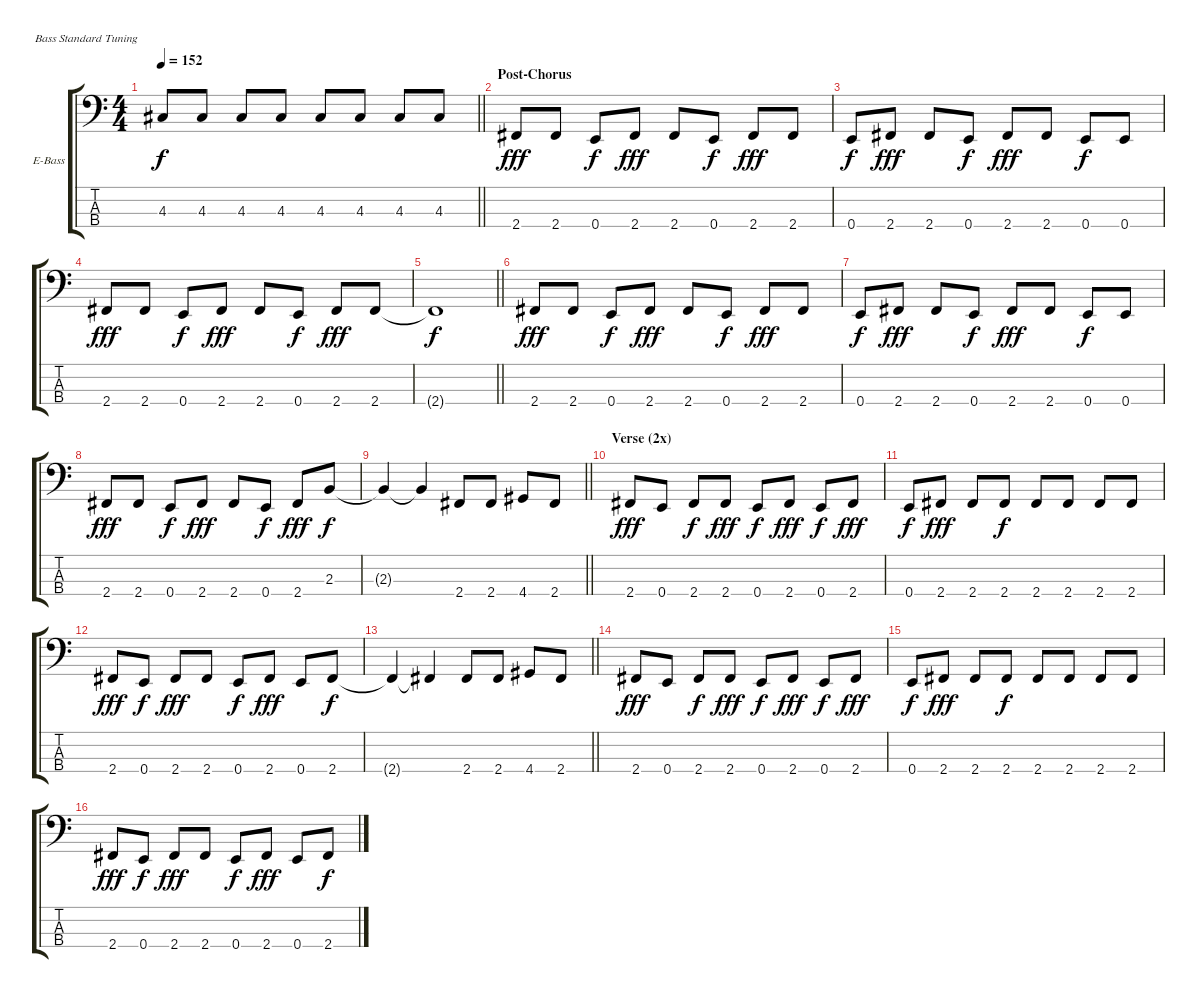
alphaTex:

\bracketExtendMode groupsimilarinstruments
\firstSystemTrackNameOrientation horizontal
\otherSystemsTrackNameOrientation horizontal
\track ("Bass" "E-Bass") {instrument electricbasspick}
\staff {score tabs}
\tuning (G2 D2 A1 E1)
\ts (4 4)
\tempo 152
\clef f4
\barLineRight lightlight
\ks c
4.3.8{dy f} 4.3.8 4.3.8 4.3.8 4.3.8 4.3.8 4.3.8 4.3.8 |
\section ("" "Post-Chorus")
2.4.8{dy fff} 2.4.8 0.4.8{dy f} 2.4.8{dy fff} 2.4.8 0.4.8{dy f} 2.4.8{dy fff} 2.4.8 |
0.4.8{dy f} 2.4.8{dy fff} 2.4.8 0.4.8{dy f} 2.4.8{dy fff} 2.4.8 0.4.8{dy f} 0.4.8 |
2.4.8{dy fff} 2.4.8 0.4.8{dy f} 2.4.8{dy fff} 2.4.8 0.4.8{dy f} 2.4.8{dy fff} 2.4.8 |
\barLineRight lightlight
2.4{t}.1{dy f} |
2.4.8{dy fff} 2.4.8 0.4.8{dy f} 2.4.8{dy fff} 2.4.8 0.4.8{dy f} 2.4.8{dy fff} 2.4.8 |
0.4.8{dy f} 2.4.8{dy fff} 2.4.8 0.4.8{dy f} 2.4.8{dy fff} 2.4.8 0.4.8{dy f} 0.4.8 |
2.4.8{dy fff} 2.4.8 0.4.8{dy f} 2.4.8{dy fff} 2.4.8 0.4.8{dy f} 2.4.8{dy fff} 2.3.8{dy f} |
\barLineRight lightlight
2.3{t}.4 2.3{t}.4 2.4.8 2.4.8 4.4.8 2.4.8 |
\section ("" "Verse (2x)")
2.4.8{dy fff} 0.4.8 2.4.8{dy f} 2.4.8{dy fff} 0.4.8{dy f} 2.4.8{dy fff} 0.4.8{dy f} 2.4.8{dy fff} |
0.4.8{dy f} 2.4.8{dy fff} 2.4.8 2.4.8{dy f} 2.4.8 2.4.8 2.4.8 2.4.8 |
2.4.8{dy fff} 0.4.8{dy f} 2.4.8{dy fff} 2.4.8 0.4.8{dy f} 2.4.8{dy fff} 0.4.8 2.4.8{dy f} |
\barLineRight lightlight
2.4{t}.4 2.4{t}.4 2.4.8 2.4.8 4.4.8 2.4.8 |
2.4.8{dy fff} 0.4.8 2.4.8{dy f} 2.4.8{dy fff} 0.4.8{dy f} 2.4.8{dy fff} 0.4.8{dy f} 2.4.8{dy fff} |
0.4.8{dy f} 2.4.8{dy fff} 2.4.8 2.4.8{dy f} 2.4.8 2.4.8 2.4.8 2.4.8 |
2.4.8{dy fff} 0.4.8{dy f} 2.4.8{dy fff} 2.4.8 0.4.8{dy f} 2.4.8{dy fff} 0.4.8 2.4.8{dy f}
